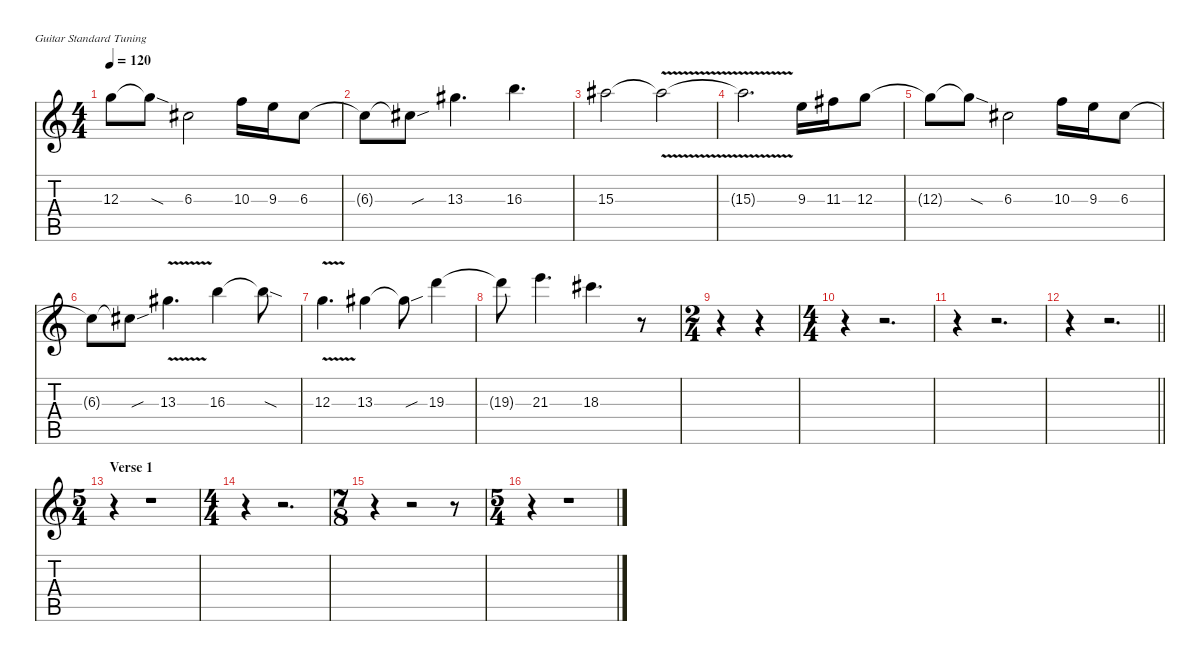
\defaultSystemsLayout 4
\hideDynamics
\bracketExtendMode nobrackets
\singleTrackTrackNamePolicy hidden
\multiTrackTrackNamePolicy hidden
\firstSystemTrackNameMode fullname
\firstSystemTrackNameOrientation horizontal
\otherSystemsTrackNameOrientation horizontal
\track ("Fredrik Akesson - Electric Guitar 2" "dist.guit.") {instrument distortionguitar}
\staff {score tabs}
\tuning (E4 B3 G3 D3 A2 E2)
\ts (4 4)
\tempo 120
\clef g2
\ks c
12.3{t}.8{dy f beam Down} 12.3{sod t}.8{beam Down} 6.3{acc #}.2{beam Down} 10.3.16{beam Down} 9.3.16{beam Down} 6.3{acc #}.8{beam Down} |
6.3{t acc #}.8{beam Down} 6.3{sou t acc #}.8{beam Down} 13.3{acc #}.4{d beam Down} 16.3.4{d beam Down} |
15.3{acc #}.2{beam Down} 15.3{v t acc #}.2{beam Down} |
15.3{v t acc #}.2{d beam Down} 9.3.16{beam Down} 11.3{acc #}.16{beam Down} 12.3.8{beam Down} |
12.3{t}.8{beam Down} 12.3{sod t}.8{beam Down} 6.3{acc #}.2{beam Down} 10.3.16{beam Down} 9.3.16{beam Down} 6.3{acc #}.8{beam Down} |
6.3{t acc #}.8{beam Down} 6.3{sou t acc #}.8{beam Down} 13.3{v acc #}.4{d beam Down} 16.3.4{beam Down} 16.3{sod t}.8{beam Down} |
12.3{v}.4{d beam Down} 13.3{acc #}.4{beam Down} 13.3{sou t acc #}.8{beam Down} 19.3.4{beam Down} |
19.3{t}.8{beam Down} 21.3.4{d beam Down} 18.3{acc #}.4{d beam Down} r.8{beam Down} |
\ts (2 4)
\beaming (8 2 2)
r.4{beam Down} r.4{beam Down} |
\ts (4 4)
\beaming (8 2 2 2 2)
r.4{beam Down} r.2{d beam Down} |
r.4{beam Down} r.2{d beam Down} |
\barLineRight lightlight
r.4{beam Down} r.2{d beam Down} |
\ts (5 4)
\beaming (8 6 4)
\section ("" "Verse 1")
r.4{beam Down} r.1{beam Down} |
\ts (4 4)
\beaming (8 2 2 2 2)
r.4{beam Down} r.2{d beam Down} |
\ts (7 8)
\beaming (8 3 2 2)
r.4{beam Down} r.2{beam Down} r.8{beam Down} |
\ts (5 4)
\beaming (8 2 2 2 4)
r.4{beam Down} r.1{beam Down}
